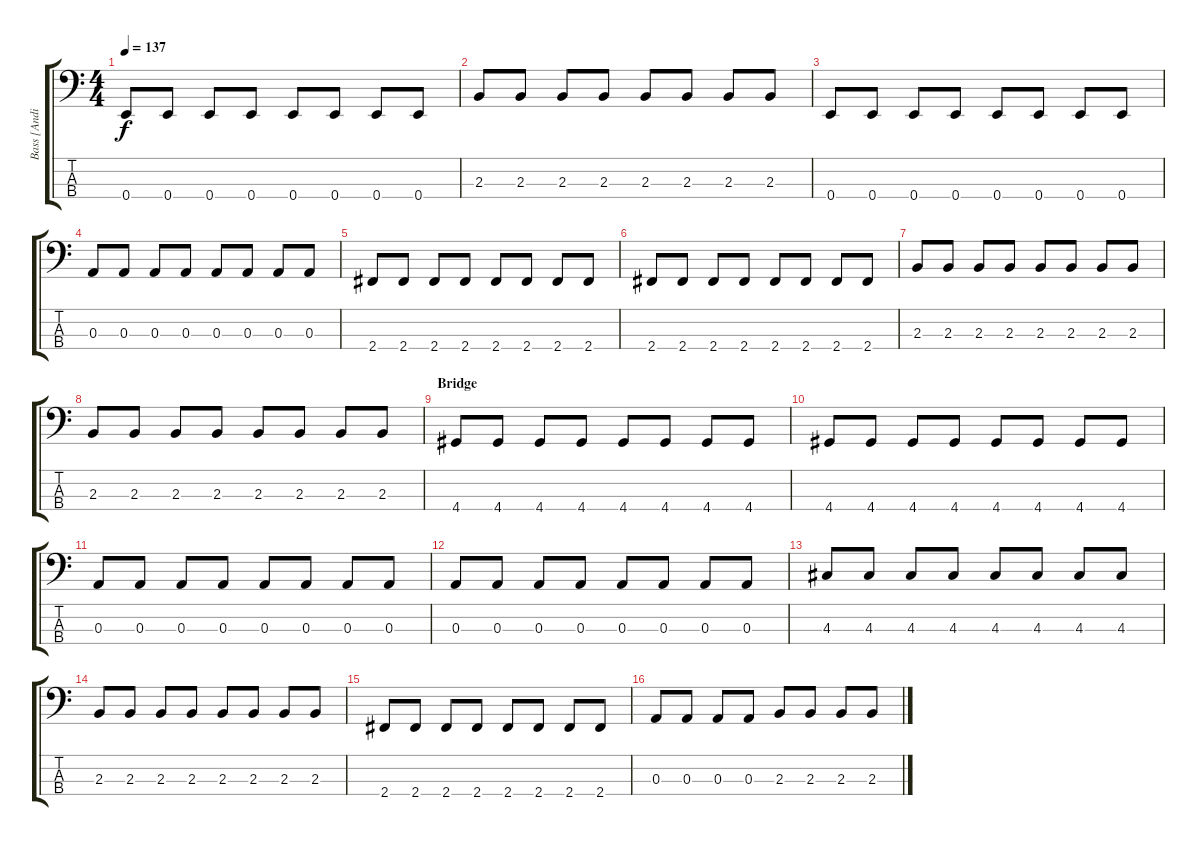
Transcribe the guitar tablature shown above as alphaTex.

\track ("Bass [Andi]" "Bass [Andi") {instrument electricbassfinger}
\staff {score tabs}
\tuning (G2 D2 A1 E1) {hide}
\ts (4 4)
\tempo 137
\clef f4
\ks c
0.4.8{dy f} 0.4.8 0.4.8 0.4.8 0.4.8 0.4.8 0.4.8 0.4.8 |
2.3.8 2.3.8 2.3.8 2.3.8 2.3.8 2.3.8 2.3.8 2.3.8 |
0.4.8 0.4.8 0.4.8 0.4.8 0.4.8 0.4.8 0.4.8 0.4.8 |
0.3.8 0.3.8 0.3.8 0.3.8 0.3.8 0.3.8 0.3.8 0.3.8 |
2.4.8 2.4.8 2.4.8 2.4.8 2.4.8 2.4.8 2.4.8 2.4.8 |
2.4.8 2.4.8 2.4.8 2.4.8 2.4.8 2.4.8 2.4.8 2.4.8 |
2.3.8 2.3.8 2.3.8 2.3.8 2.3.8 2.3.8 2.3.8 2.3.8 |
2.3.8 2.3.8 2.3.8 2.3.8 2.3.8 2.3.8 2.3.8 2.3.8 |
\section ("" "Bridge")
4.4.8 4.4.8 4.4.8 4.4.8 4.4.8 4.4.8 4.4.8 4.4.8 |
4.4.8 4.4.8 4.4.8 4.4.8 4.4.8 4.4.8 4.4.8 4.4.8 |
0.3.8 0.3.8 0.3.8 0.3.8 0.3.8 0.3.8 0.3.8 0.3.8 |
0.3.8 0.3.8 0.3.8 0.3.8 0.3.8 0.3.8 0.3.8 0.3.8 |
4.3.8 4.3.8 4.3.8 4.3.8 4.3.8 4.3.8 4.3.8 4.3.8 |
2.3.8 2.3.8 2.3.8 2.3.8 2.3.8 2.3.8 2.3.8 2.3.8 |
2.4.8 2.4.8 2.4.8 2.4.8 2.4.8 2.4.8 2.4.8 2.4.8 |
0.3.8 0.3.8 0.3.8 0.3.8 2.3.8 2.3.8 2.3.8 2.3.8
